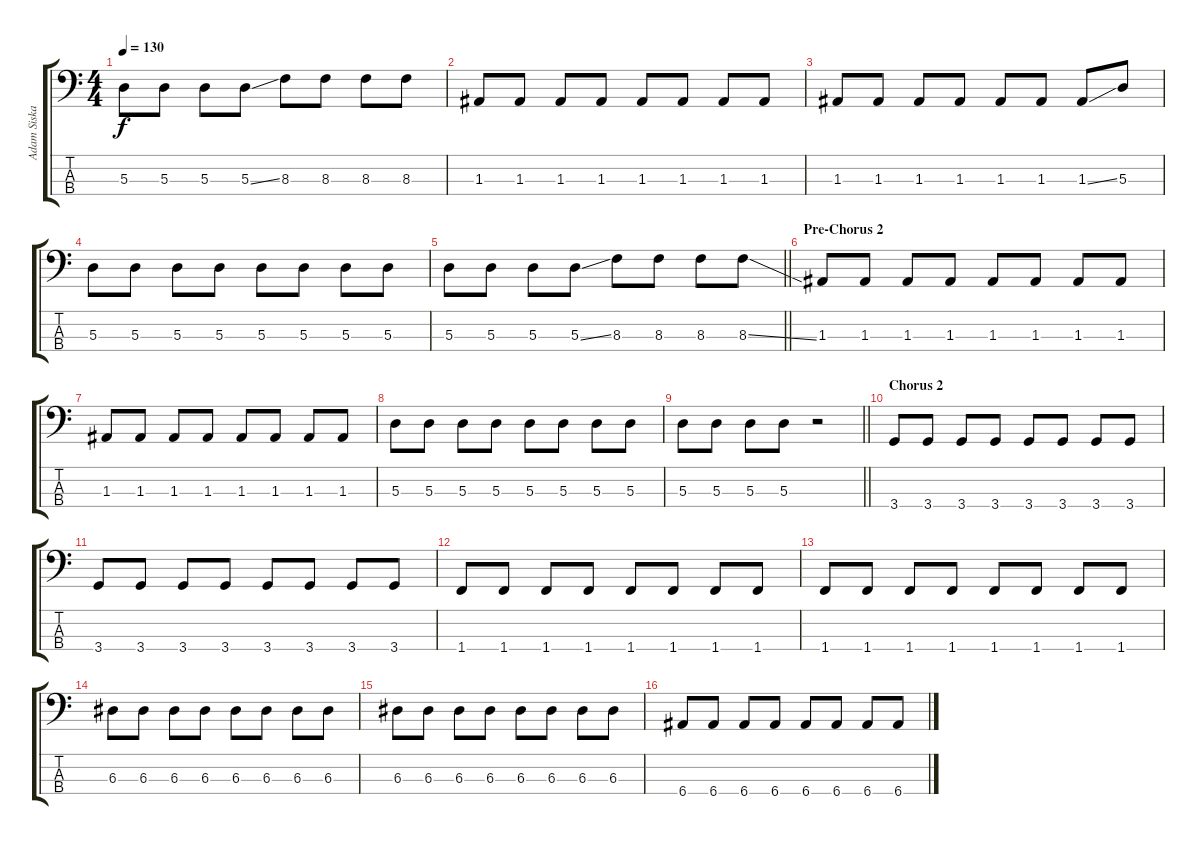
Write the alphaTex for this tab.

\track ("Adam Siska (Bass)" "Adam Siska") {instrument electricbassfinger}
\staff {score tabs}
\tuning (G2 D2 A1 E1) {hide}
\ts (4 4)
\tempo 130
\clef f4
\ks c
5.3.8{dy f} 5.3.8 5.3.8 5.3{ss}.8 8.3.8 8.3.8 8.3.8 8.3.8 |
1.3.8 1.3.8 1.3.8 1.3.8 1.3.8 1.3.8 1.3.8 1.3.8 |
1.3.8 1.3.8 1.3.8 1.3.8 1.3.8 1.3.8 1.3{ss}.8 5.3.8 |
5.3.8 5.3.8 5.3.8 5.3.8 5.3.8 5.3.8 5.3.8 5.3.8 |
\barLineRight lightlight
5.3.8 5.3.8 5.3.8 5.3{ss}.8 8.3.8 8.3.8 8.3.8 8.3{ss}.8 |
\section ("" "Pre-Chorus 2")
1.3.8 1.3.8 1.3.8 1.3.8 1.3.8 1.3.8 1.3.8 1.3.8 |
1.3.8 1.3.8 1.3.8 1.3.8 1.3.8 1.3.8 1.3.8 1.3.8 |
5.3.8 5.3.8 5.3.8 5.3.8 5.3.8 5.3.8 5.3.8 5.3.8 |
\barLineRight lightlight
5.3.8 5.3.8 5.3.8 5.3.8 r.2 |
\section ("" "Chorus 2")
3.4.8 3.4.8 3.4.8 3.4.8 3.4.8 3.4.8 3.4.8 3.4.8 |
3.4.8 3.4.8 3.4.8 3.4.8 3.4.8 3.4.8 3.4.8 3.4.8 |
1.4.8 1.4.8 1.4.8 1.4.8 1.4.8 1.4.8 1.4.8 1.4.8 |
1.4.8 1.4.8 1.4.8 1.4.8 1.4.8 1.4.8 1.4.8 1.4.8 |
6.3.8 6.3.8 6.3.8 6.3.8 6.3.8 6.3.8 6.3.8 6.3.8 |
6.3.8 6.3.8 6.3.8 6.3.8 6.3.8 6.3.8 6.3.8 6.3.8 |
6.4.8 6.4.8 6.4.8 6.4.8 6.4.8 6.4.8 6.4.8 6.4.8
